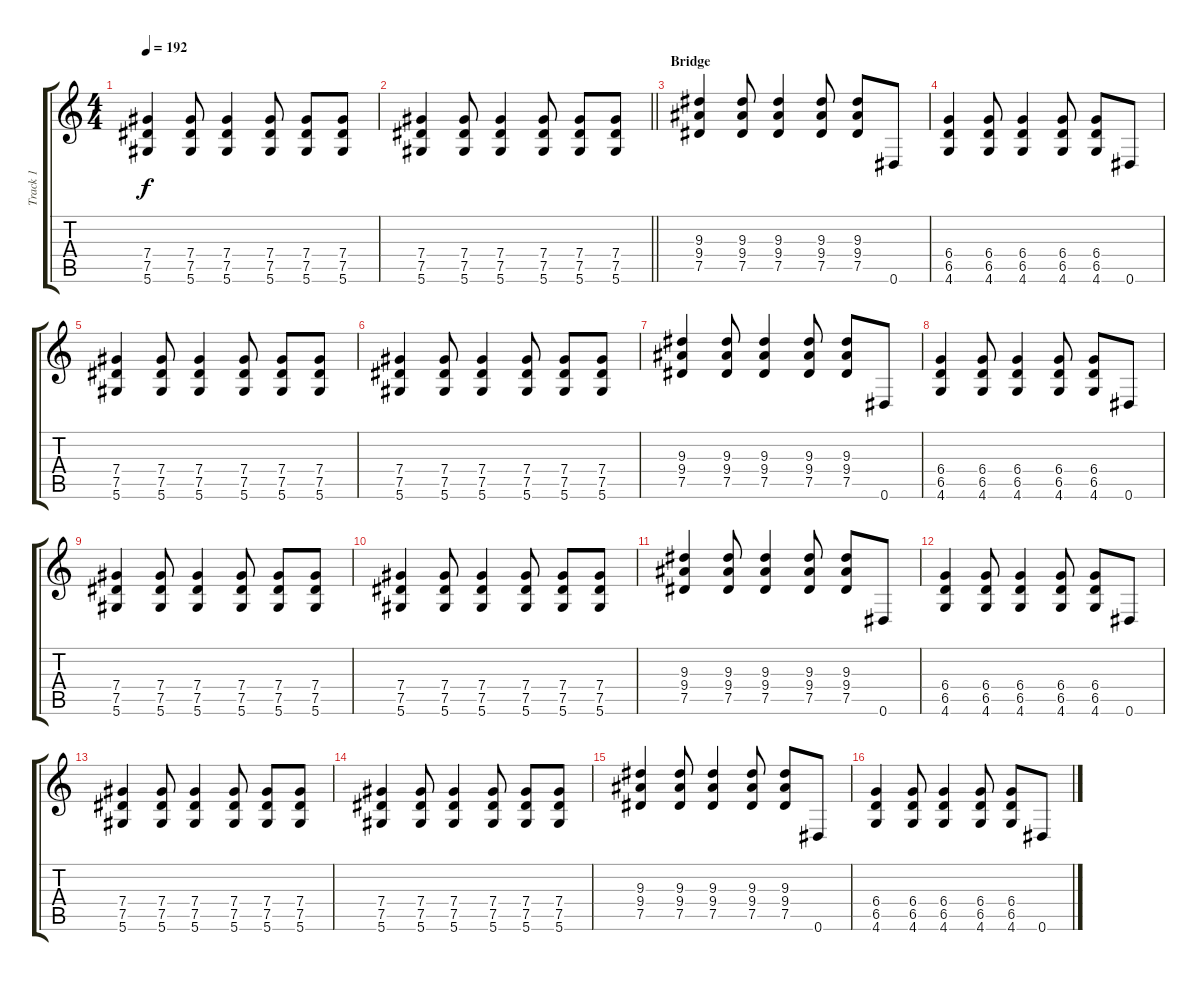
\track ("Track 1" "Track 1") {instrument distortionguitar}
\staff {score tabs}
\tuning (Eb4 Bb3 Gb3 Db3 Ab2 Eb2) {hide}
\ts (4 4)
\tempo 192
\clef g2
\ks c
(7.4 7.5 5.6).4{dy f} (7.4 7.5 5.6).8 (7.4 7.5 5.6).4 (7.4 7.5 5.6).8 (7.4 7.5 5.6).8 (7.4 7.5 5.6).8 |
\barLineRight lightlight
(7.4 7.5 5.6).4 (7.4 7.5 5.6).8 (7.4 7.5 5.6).4 (7.4 7.5 5.6).8 (7.4 7.5 5.6).8 (7.4 7.5 5.6).8 |
\section ("" "Bridge")
(9.3 9.4 7.5).4 (9.3 9.4 7.5).8 (9.3 9.4 7.5).4 (9.3 9.4 7.5).8 (9.3 9.4 7.5).8 0.6.8 |
(6.4 6.5 4.6).4 (6.4 6.5 4.6).8 (6.4 6.5 4.6).4 (6.4 6.5 4.6).8 (6.4 6.5 4.6).8 0.6.8 |
(7.4 7.5 5.6).4 (7.4 7.5 5.6).8 (7.4 7.5 5.6).4 (7.4 7.5 5.6).8 (7.4 7.5 5.6).8 (7.4 7.5 5.6).8 |
(7.4 7.5 5.6).4 (7.4 7.5 5.6).8 (7.4 7.5 5.6).4 (7.4 7.5 5.6).8 (7.4 7.5 5.6).8 (7.4 7.5 5.6).8 |
(9.3 9.4 7.5).4 (9.3 9.4 7.5).8 (9.3 9.4 7.5).4 (9.3 9.4 7.5).8 (9.3 9.4 7.5).8 0.6.8 |
(6.4 6.5 4.6).4 (6.4 6.5 4.6).8 (6.4 6.5 4.6).4 (6.4 6.5 4.6).8 (6.4 6.5 4.6).8 0.6.8 |
(7.4 7.5 5.6).4 (7.4 7.5 5.6).8 (7.4 7.5 5.6).4 (7.4 7.5 5.6).8 (7.4 7.5 5.6).8 (7.4 7.5 5.6).8 |
(7.4 7.5 5.6).4 (7.4 7.5 5.6).8 (7.4 7.5 5.6).4 (7.4 7.5 5.6).8 (7.4 7.5 5.6).8 (7.4 7.5 5.6).8 |
(9.3 9.4 7.5).4 (9.3 9.4 7.5).8 (9.3 9.4 7.5).4 (9.3 9.4 7.5).8 (9.3 9.4 7.5).8 0.6.8 |
(6.4 6.5 4.6).4 (6.4 6.5 4.6).8 (6.4 6.5 4.6).4 (6.4 6.5 4.6).8 (6.4 6.5 4.6).8 0.6.8 |
(7.4 7.5 5.6).4 (7.4 7.5 5.6).8 (7.4 7.5 5.6).4 (7.4 7.5 5.6).8 (7.4 7.5 5.6).8 (7.4 7.5 5.6).8 |
(7.4 7.5 5.6).4 (7.4 7.5 5.6).8 (7.4 7.5 5.6).4 (7.4 7.5 5.6).8 (7.4 7.5 5.6).8 (7.4 7.5 5.6).8 |
(9.3 9.4 7.5).4 (9.3 9.4 7.5).8 (9.3 9.4 7.5).4 (9.3 9.4 7.5).8 (9.3 9.4 7.5).8 0.6.8 |
(6.4 6.5 4.6).4 (6.4 6.5 4.6).8 (6.4 6.5 4.6).4 (6.4 6.5 4.6).8 (6.4 6.5 4.6).8 0.6.8
